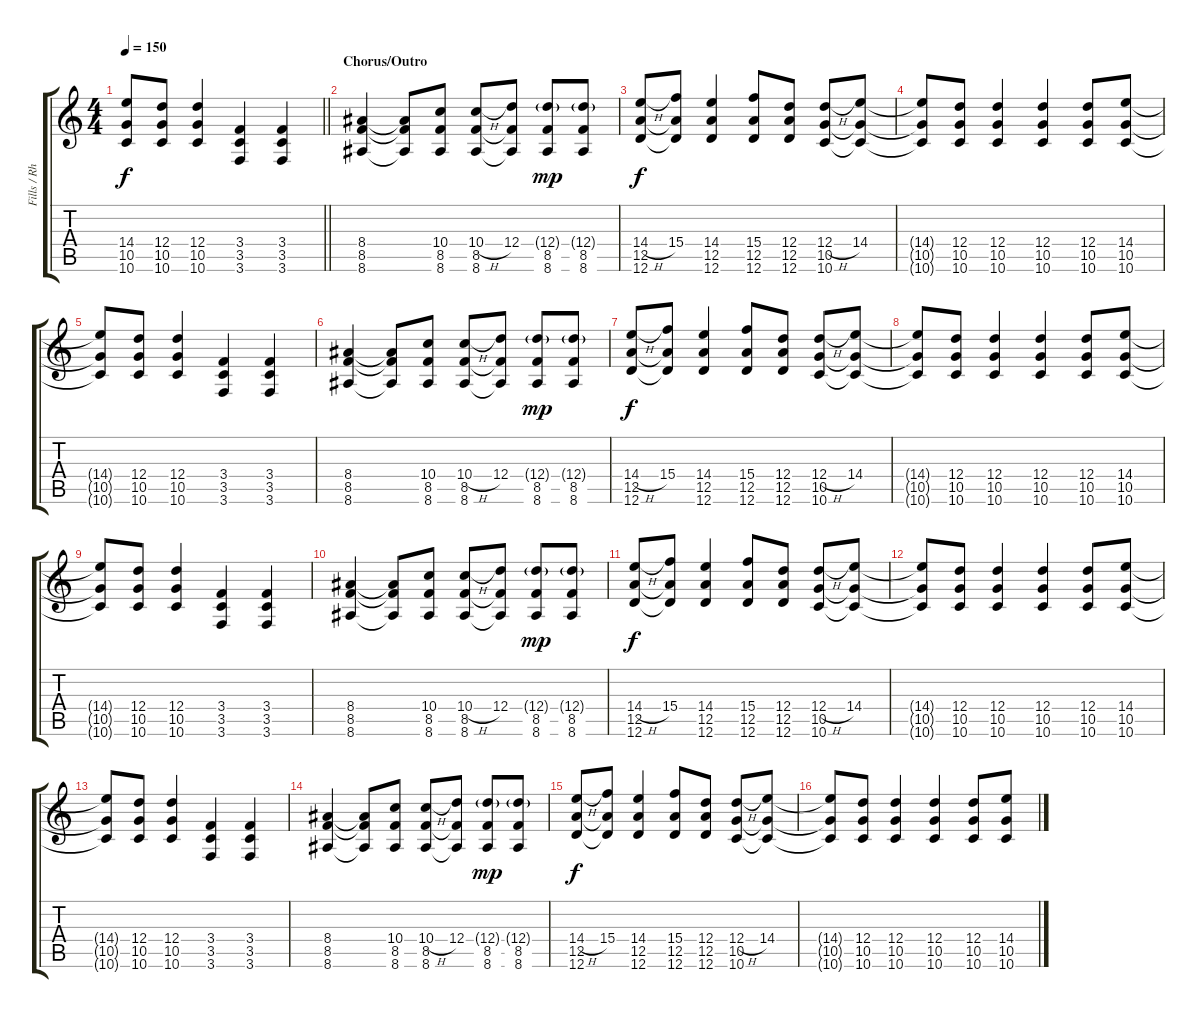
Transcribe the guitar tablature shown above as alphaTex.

\track ("Fills / Rhytm - 6 Strings" "Fills / Rh") {instrument distortionguitar}
\staff {score tabs}
\tuning (E4 B3 G3 D3 A2 D2) {hide}
\ts (4 4)
\tempo 150
\clef g2
\barLineRight lightlight
\ks c
(14.4{t} 10.5{t} 10.6{t}).8{dy f} (12.4 10.5 10.6).8 (12.4 10.5 10.6).4 (3.4 3.5 3.6).4 (3.4 3.5 3.6).4 |
\section ("" "Chorus/Outro")
(8.4 8.5 8.6).4 (8.4{t} 8.5{t} 8.6{t}).8 (10.4 8.5 8.6).8 (10.4{h} 8.5 8.6).8 (12.4 8.5{t} 8.6{t}).8 (12.4{g} 8.5 8.6).8{dy mp} (12.4{g} 8.5 8.6).8 |
(14.4{h} 12.5 12.6).8{dy f} (15.4 12.5{t} 12.6{t}).8 (14.4 12.5 12.6).4 (15.4 12.5 12.6).8 (12.4 12.5 12.6).8 (12.4{h} 10.5 10.6).8 (14.4 10.5{t} 10.6{t}).8 |
(14.4{t} 10.5{t} 10.6{t}).8 (12.4 10.5 10.6).8 (12.4 10.5 10.6).4 (12.4 10.5 10.6).4 (12.4 10.5 10.6).8 (14.4 10.5 10.6).8 |
(14.4{t} 10.5{t} 10.6{t}).8 (12.4 10.5 10.6).8 (12.4 10.5 10.6).4 (3.4 3.5 3.6).4 (3.4 3.5 3.6).4 |
(8.4 8.5 8.6).4 (8.4{t} 8.5{t} 8.6{t}).8 (10.4 8.5 8.6).8 (10.4{h} 8.5 8.6).8 (12.4 8.5{t} 8.6{t}).8 (12.4{g} 8.5 8.6).8{dy mp} (12.4{g} 8.5 8.6).8 |
(14.4{h} 12.5 12.6).8{dy f} (15.4 12.5{t} 12.6{t}).8 (14.4 12.5 12.6).4 (15.4 12.5 12.6).8 (12.4 12.5 12.6).8 (12.4{h} 10.5 10.6).8 (14.4 10.5{t} 10.6{t}).8 |
(14.4{t} 10.5{t} 10.6{t}).8 (12.4 10.5 10.6).8 (12.4 10.5 10.6).4 (12.4 10.5 10.6).4 (12.4 10.5 10.6).8 (14.4 10.5 10.6).8 |
(14.4{t} 10.5{t} 10.6{t}).8 (12.4 10.5 10.6).8 (12.4 10.5 10.6).4 (3.4 3.5 3.6).4 (3.4 3.5 3.6).4 |
(8.4 8.5 8.6).4 (8.4{t} 8.5{t} 8.6{t}).8 (10.4 8.5 8.6).8 (10.4{h} 8.5 8.6).8 (12.4 8.5{t} 8.6{t}).8 (12.4{g} 8.5 8.6).8{dy mp} (12.4{g} 8.5 8.6).8 |
(14.4{h} 12.5 12.6).8{dy f} (15.4 12.5{t} 12.6{t}).8 (14.4 12.5 12.6).4 (15.4 12.5 12.6).8 (12.4 12.5 12.6).8 (12.4{h} 10.5 10.6).8 (14.4 10.5{t} 10.6{t}).8 |
(14.4{t} 10.5{t} 10.6{t}).8 (12.4 10.5 10.6).8 (12.4 10.5 10.6).4 (12.4 10.5 10.6).4 (12.4 10.5 10.6).8 (14.4 10.5 10.6).8 |
(14.4{t} 10.5{t} 10.6{t}).8 (12.4 10.5 10.6).8 (12.4 10.5 10.6).4 (3.4 3.5 3.6).4 (3.4 3.5 3.6).4 |
(8.4 8.5 8.6).4 (8.4{t} 8.5{t} 8.6{t}).8 (10.4 8.5 8.6).8 (10.4{h} 8.5 8.6).8 (12.4 8.5{t} 8.6{t}).8 (12.4{g} 8.5 8.6).8{dy mp} (12.4{g} 8.5 8.6).8 |
(14.4{h} 12.5 12.6).8{dy f} (15.4 12.5{t} 12.6{t}).8 (14.4 12.5 12.6).4 (15.4 12.5 12.6).8 (12.4 12.5 12.6).8 (12.4{h} 10.5 10.6).8 (14.4 10.5{t} 10.6{t}).8 |
(14.4{t} 10.5{t} 10.6{t}).8 (12.4 10.5 10.6).8 (12.4 10.5 10.6).4 (12.4 10.5 10.6).4 (12.4 10.5 10.6).8 (14.4 10.5 10.6).8
